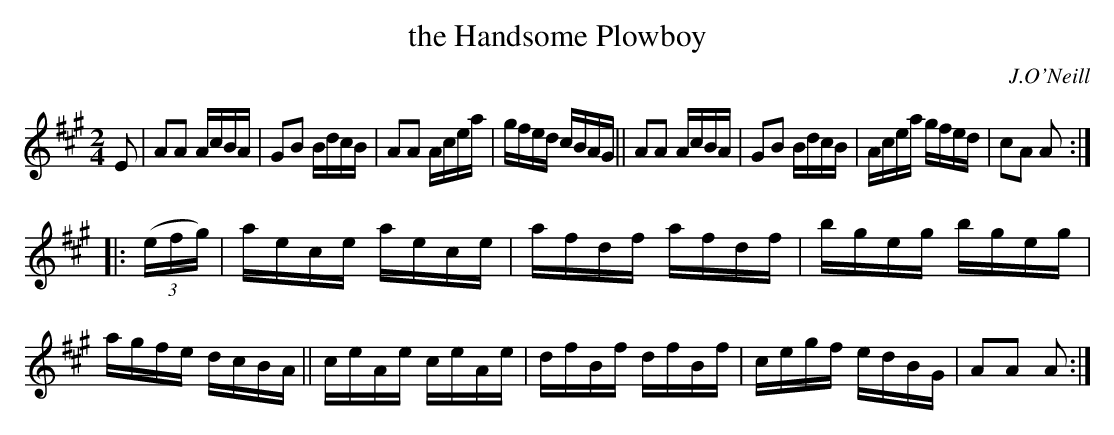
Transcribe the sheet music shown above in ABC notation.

X:1
T: the Handsome Plowboy
O: J.O'Neill
M: 2/4
L: 1/16
K: A
E2 |\
A2A2 AcBA | G2B2 BdcB | A2A2 Acea | gfed cBAG ||\
A2A2 AcBA | G2B2 BdcB | Acea gfed | c2A2 A2 :|
|: (3(efg) |\
aece aece | afdf afdf | bgeg bgeg | agfe dcBA ||\
ceAe ceAe | dfBf dfBf | cegf edBG | A2A2 A2 :|
